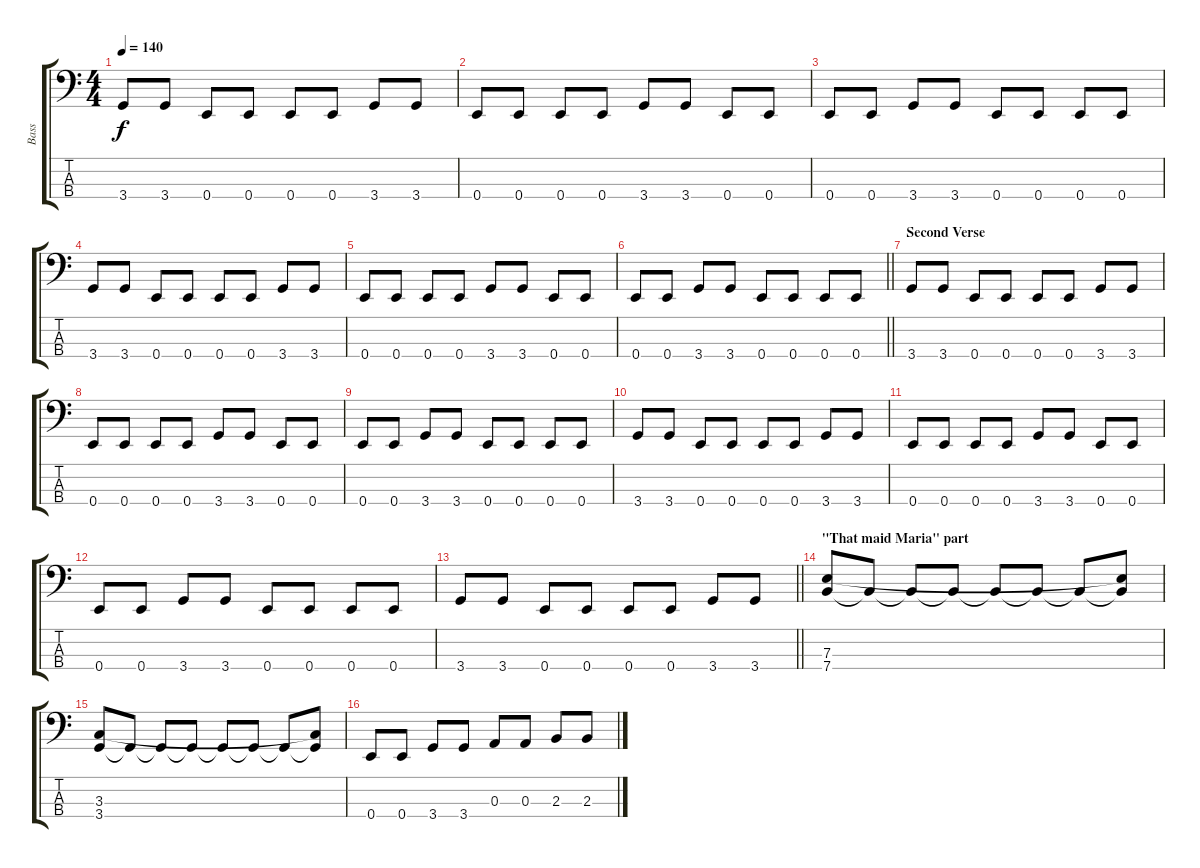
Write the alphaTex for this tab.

\track ("Bass" "Bass") {instrument electricbasspick}
\staff {score tabs}
\tuning (G2 D2 A1 E1) {hide}
\ts (4 4)
\tempo 140
\clef f4
\ks c
3.4.8{dy f} 3.4.8 0.4.8 0.4.8 0.4.8 0.4.8 3.4.8 3.4.8 |
0.4.8 0.4.8 0.4.8 0.4.8 3.4.8 3.4.8 0.4.8 0.4.8 |
0.4.8 0.4.8 3.4.8 3.4.8 0.4.8 0.4.8 0.4.8 0.4.8 |
3.4.8 3.4.8 0.4.8 0.4.8 0.4.8 0.4.8 3.4.8 3.4.8 |
0.4.8 0.4.8 0.4.8 0.4.8 3.4.8 3.4.8 0.4.8 0.4.8 |
\barLineRight lightlight
0.4.8 0.4.8 3.4.8 3.4.8 0.4.8 0.4.8 0.4.8 0.4.8 |
\section ("" "Second Verse")
3.4.8 3.4.8 0.4.8 0.4.8 0.4.8 0.4.8 3.4.8 3.4.8 |
0.4.8 0.4.8 0.4.8 0.4.8 3.4.8 3.4.8 0.4.8 0.4.8 |
0.4.8 0.4.8 3.4.8 3.4.8 0.4.8 0.4.8 0.4.8 0.4.8 |
3.4.8 3.4.8 0.4.8 0.4.8 0.4.8 0.4.8 3.4.8 3.4.8 |
0.4.8 0.4.8 0.4.8 0.4.8 3.4.8 3.4.8 0.4.8 0.4.8 |
0.4.8 0.4.8 3.4.8 3.4.8 0.4.8 0.4.8 0.4.8 0.4.8 |
\barLineRight lightlight
3.4.8 3.4.8 0.4.8 0.4.8 0.4.8 0.4.8 3.4.8 3.4.8 |
\section ("" "\"That maid Maria\" part")
(7.3 7.4).8 7.4{t}.8 7.4{t}.8 7.4{t}.8 7.4{t}.8 7.4{t}.8 7.4{t}.8 (7.3{t} 7.4{t}).8 |
(3.3 3.4).8 3.4{t}.8 3.4{t}.8 3.4{t}.8 3.4{t}.8 3.4{t}.8 3.4{t}.8 (3.3{t} 3.4{t}).8 |
0.4.8 0.4.8 3.4.8 3.4.8 0.3.8 0.3.8 2.3.8 2.3.8
